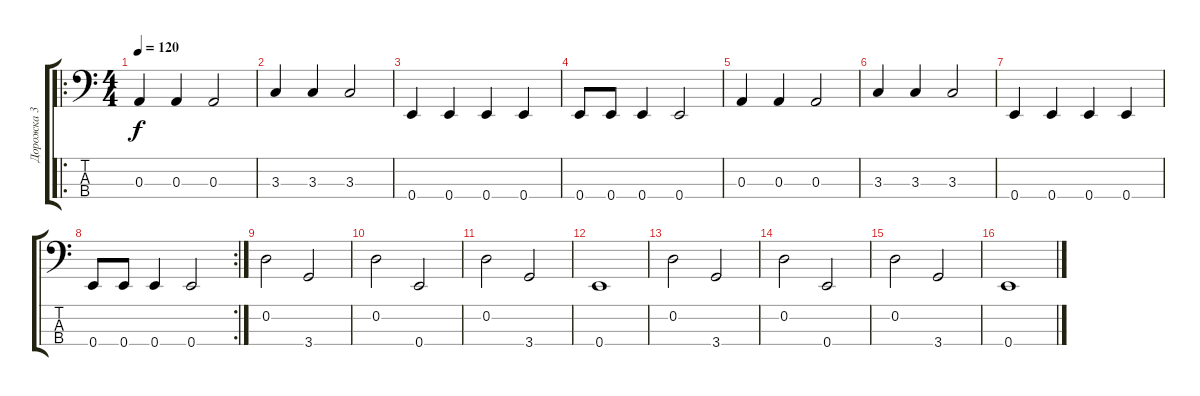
\track ("Дорожка 3" "Дорожка 3") {instrument electricbassfinger}
\staff {score tabs}
\tuning (G2 D2 A1 E1) {hide}
\ro
\ts (4 4)
\tempo 120
\clef f4
\ks c
0.3.4{dy f} 0.3.4 0.3.2 |
3.3.4 3.3.4 3.3.2 |
0.4.4 0.4.4 0.4.4 0.4.4 |
0.4.8 0.4.8 0.4.4 0.4.2 |
0.3.4 0.3.4 0.3.2 |
3.3.4 3.3.4 3.3.2 |
0.4.4 0.4.4 0.4.4 0.4.4 |
\rc 2
0.4.8 0.4.8 0.4.4 0.4.2 |
0.2.2 3.4.2 |
0.2.2 0.4.2 |
0.2.2 3.4.2 |
0.4.1 |
0.2.2 3.4.2 |
0.2.2 0.4.2 |
0.2.2 3.4.2 |
0.4.1
